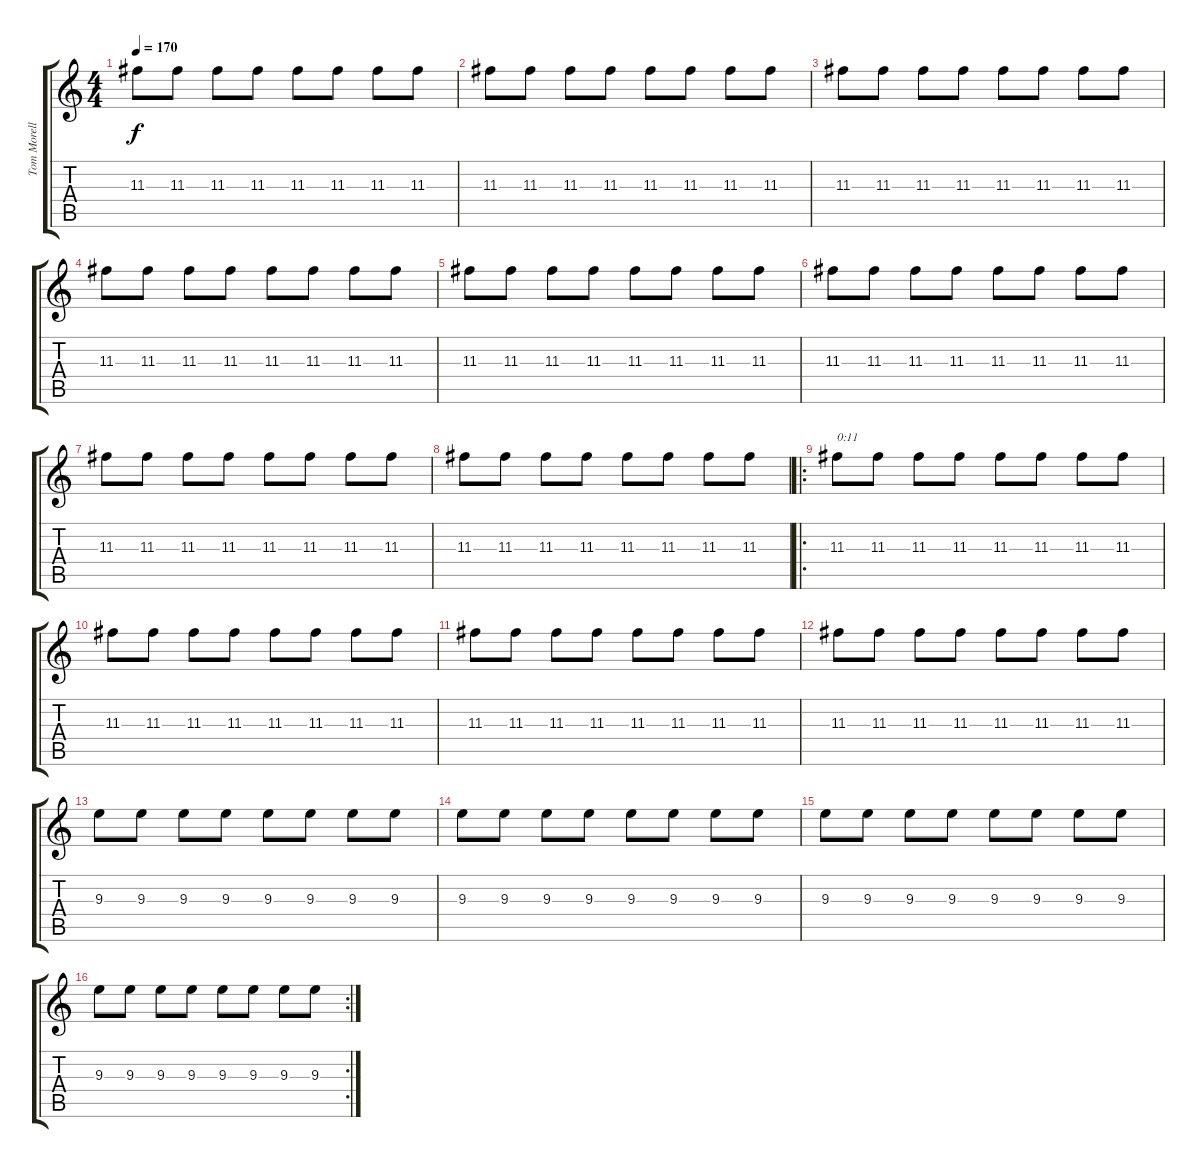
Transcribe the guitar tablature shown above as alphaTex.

\track ("Tom Morello (Guitar)" "Tom Morell") {instrument distortionguitar}
\staff {score tabs}
\tuning (E4 B3 G3 D3 A2 E2) {hide}
\ts (4 4)
\tempo 170
\clef g2
\ks c
11.3.8{dy f instrument distortionguitar} 11.3.8 11.3.8 11.3.8 11.3.8 11.3.8 11.3.8 11.3.8 |
11.3.8 11.3.8 11.3.8 11.3.8 11.3.8 11.3.8 11.3.8 11.3.8 |
11.3.8 11.3.8 11.3.8 11.3.8 11.3.8 11.3.8 11.3.8 11.3.8 |
11.3.8 11.3.8 11.3.8 11.3.8 11.3.8 11.3.8 11.3.8 11.3.8 |
11.3.8 11.3.8 11.3.8 11.3.8 11.3.8 11.3.8 11.3.8 11.3.8 |
11.3.8 11.3.8 11.3.8 11.3.8 11.3.8 11.3.8 11.3.8 11.3.8 |
11.3.8 11.3.8 11.3.8 11.3.8 11.3.8 11.3.8 11.3.8 11.3.8 |
11.3.8 11.3.8 11.3.8 11.3.8 11.3.8 11.3.8 11.3.8 11.3.8 |
\ro
11.3.8{txt "0:11"} 11.3.8 11.3.8 11.3.8 11.3.8 11.3.8 11.3.8 11.3.8 |
11.3.8 11.3.8 11.3.8 11.3.8 11.3.8 11.3.8 11.3.8 11.3.8 |
11.3.8 11.3.8 11.3.8 11.3.8 11.3.8 11.3.8 11.3.8 11.3.8 |
11.3.8 11.3.8 11.3.8 11.3.8 11.3.8 11.3.8 11.3.8 11.3.8 |
9.3.8 9.3.8 9.3.8 9.3.8 9.3.8 9.3.8 9.3.8 9.3.8 |
9.3.8 9.3.8 9.3.8 9.3.8 9.3.8 9.3.8 9.3.8 9.3.8 |
9.3.8 9.3.8 9.3.8 9.3.8 9.3.8 9.3.8 9.3.8 9.3.8 |
\rc 2
9.3.8 9.3.8 9.3.8 9.3.8 9.3.8 9.3.8 9.3.8 9.3.8
